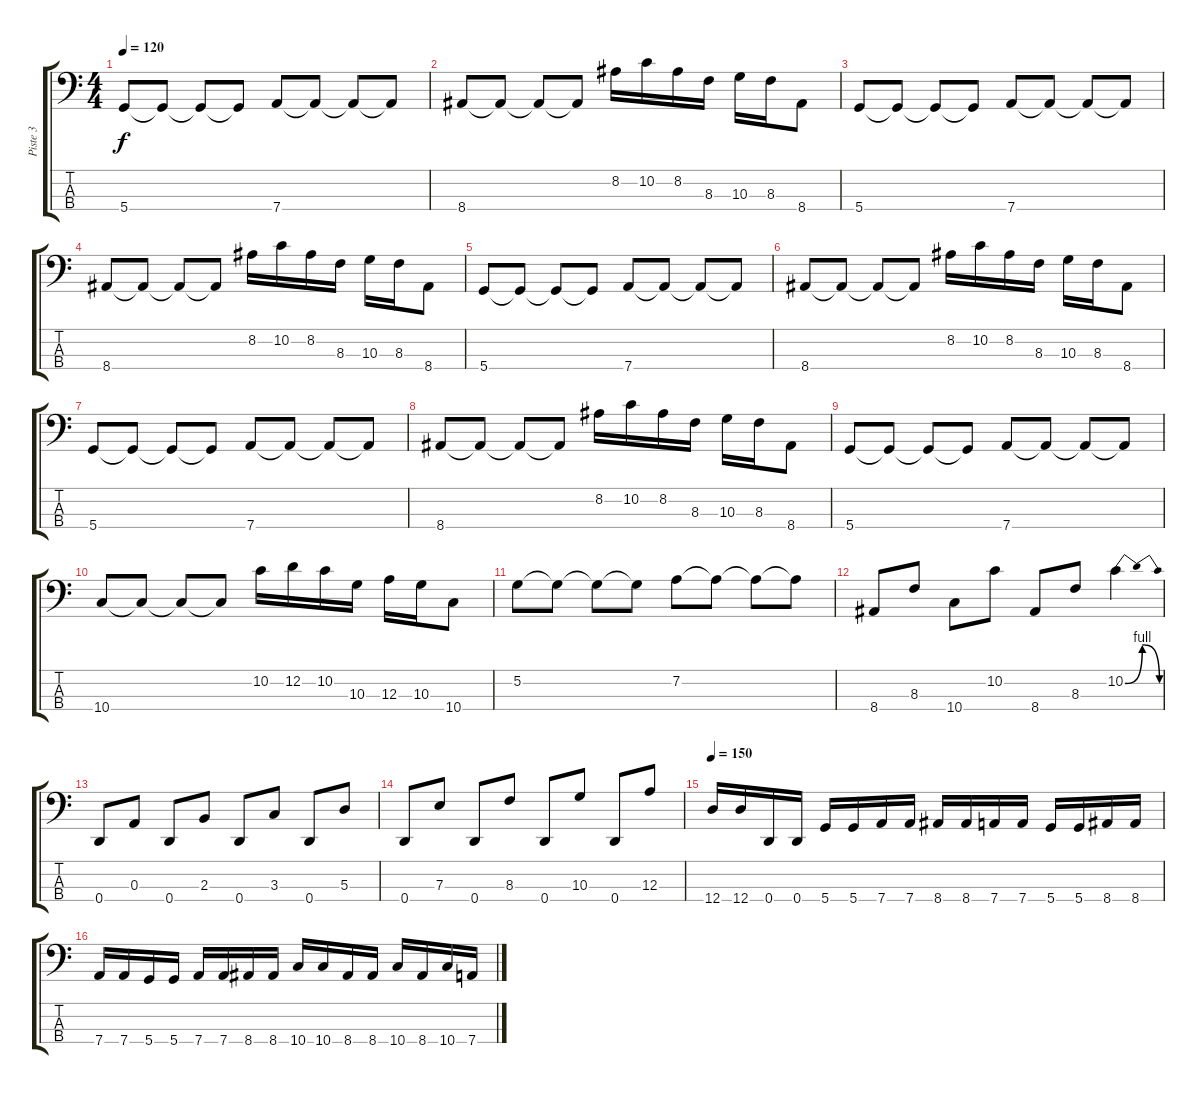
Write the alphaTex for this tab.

\track ("Piste 3" "Piste 3") {instrument slapbass1}
\staff {score tabs}
\tuning (G2 D2 A1 D1) {hide}
\ts (4 4)
\tempo 120
\clef f4
\ks c
5.4.8{dy f instrument slapbass1} 5.4{t}.8 5.4{t}.8 5.4{t}.8 7.4.8 7.4{t}.8 7.4{t}.8 7.4{t}.8 |
8.4.8 8.4{t}.8 8.4{t}.8 8.4{t}.8 8.2.16 10.2.16 8.2.16 8.3.16 10.3.16 8.3.16 8.4.8 |
5.4.8 5.4{t}.8 5.4{t}.8 5.4{t}.8 7.4.8 7.4{t}.8 7.4{t}.8 7.4{t}.8 |
8.4.8 8.4{t}.8 8.4{t}.8 8.4{t}.8 8.2.16 10.2.16 8.2.16 8.3.16 10.3.16 8.3.16 8.4.8 |
5.4.8 5.4{t}.8 5.4{t}.8 5.4{t}.8 7.4.8 7.4{t}.8 7.4{t}.8 7.4{t}.8 |
8.4.8 8.4{t}.8 8.4{t}.8 8.4{t}.8 8.2.16 10.2.16 8.2.16 8.3.16 10.3.16 8.3.16 8.4.8 |
5.4.8 5.4{t}.8 5.4{t}.8 5.4{t}.8 7.4.8 7.4{t}.8 7.4{t}.8 7.4{t}.8 |
8.4.8 8.4{t}.8 8.4{t}.8 8.4{t}.8 8.2.16 10.2.16 8.2.16 8.3.16 10.3.16 8.3.16 8.4.8 |
5.4.8 5.4{t}.8 5.4{t}.8 5.4{t}.8 7.4.8 7.4{t}.8 7.4{t}.8 7.4{t}.8 |
10.4.8 10.4{t}.8 10.4{t}.8 10.4{t}.8 10.2.16 12.2.16 10.2.16 10.3.16 12.3.16 10.3.16 10.4.8 |
5.2.8 5.2{t}.8 5.2{t}.8 5.2{t}.8 7.2.8 7.2{t}.8 7.2{t}.8 7.2{t}.8 |
8.4.8 8.3.8 10.4.8 10.2.8 8.4.8 8.3.8 10.2{be (bendrelease 0 0 30 4 30 4 60 0)}.4 |
0.4.8 0.3.8 0.4.8 2.3.8 0.4.8 3.3.8 0.4.8 5.3.8 |
0.4.8 7.3.8 0.4.8 8.3.8 0.4.8 10.3.8 0.4.8 12.3.8 |
\tempo 150
12.4.16{volume 13} 12.4.16 0.4.16 0.4.16 5.4.16 5.4.16 7.4.16 7.4.16 8.4.16 8.4.16 7.4.16 7.4.16 5.4.16 5.4.16 8.4.16 8.4.16 |
7.4.16 7.4.16 5.4.16 5.4.16 7.4.16 7.4.16 8.4.16 8.4.16 10.4.16 10.4.16 8.4.16 8.4.16 10.4.16 8.4.16 10.4.16 7.4.16
